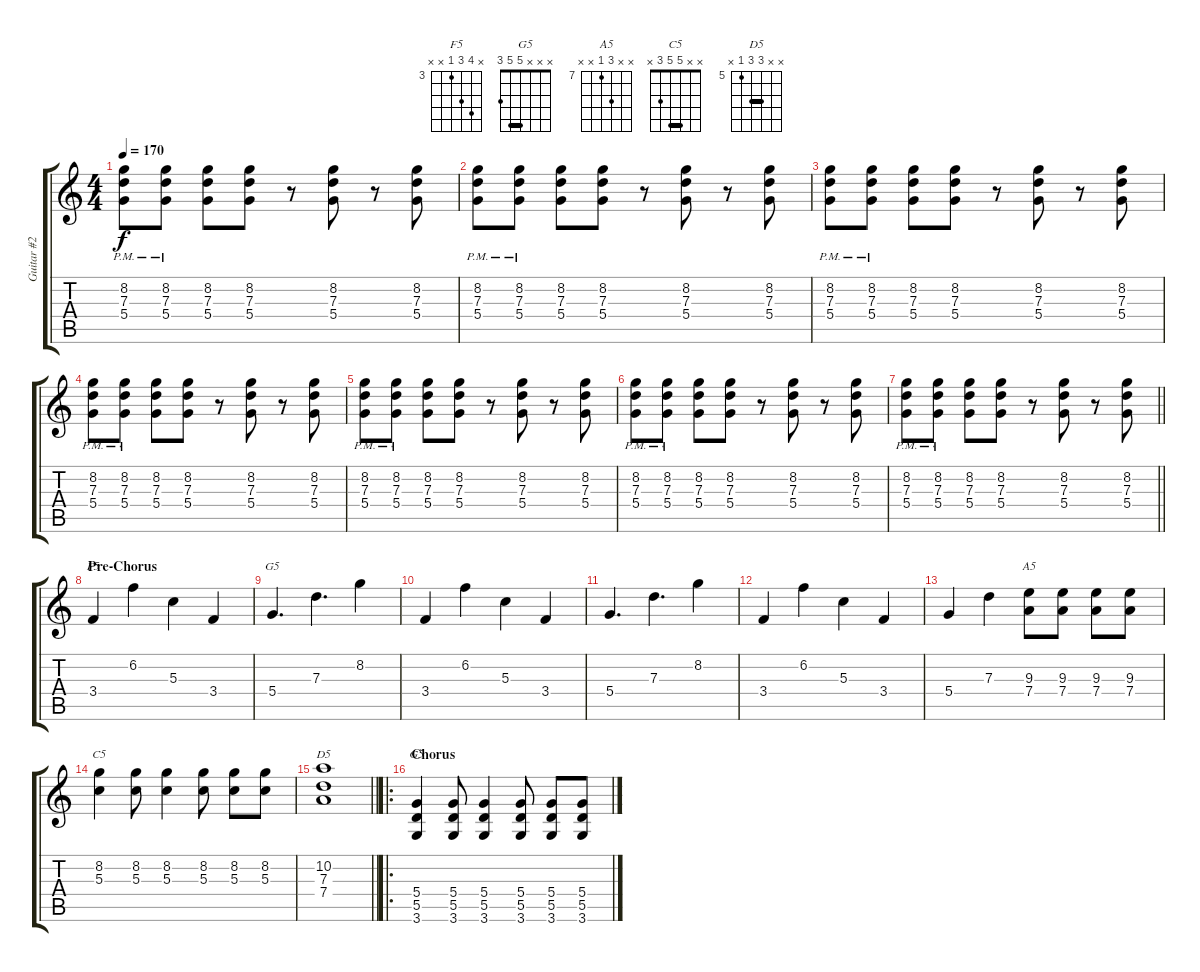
\track ("Guitar #2 (Laci Braun)" "Guitar #2 ") {instrument distortionguitar}
\staff {score tabs}
\tuning (E4 B3 G3 D3 A2 E2) {hide}
\chord ("F5" x 6 5 3 x x) {firstfret 3}
\chord ("G5" x 8 7 5 x x) {firstfret 5}
\chord ("A5" x x 9 7 x x) {firstfret 7}
\chord ("C5" x x 5 5 3 x) {barre 5}
\chord ("D5" x x 7 7 5 x) {firstfret 5 barre 7}
\chord ("G5" x x x 5 5 3) {barre 5}
\ts (4 4)
\tempo 170
\clef g2
\ks c
(8.2{pm} 7.3{pm} 5.4{pm}).8{dy f} (8.2{pm} 7.3{pm} 5.4{pm}).8 (8.2 7.3 5.4).8 (8.2 7.3 5.4).8 r.8 (8.2 7.3 5.4).8 r.8 (8.2 7.3 5.4).8 |
(8.2{pm} 7.3{pm} 5.4{pm}).8 (8.2{pm} 7.3{pm} 5.4{pm}).8 (8.2 7.3 5.4).8 (8.2 7.3 5.4).8 r.8 (8.2 7.3 5.4).8 r.8 (8.2 7.3 5.4).8 |
(8.2{pm} 7.3{pm} 5.4{pm}).8 (8.2{pm} 7.3{pm} 5.4{pm}).8 (8.2 7.3 5.4).8 (8.2 7.3 5.4).8 r.8 (8.2 7.3 5.4).8 r.8 (8.2 7.3 5.4).8 |
(8.2{pm} 7.3{pm} 5.4{pm}).8 (8.2{pm} 7.3{pm} 5.4{pm}).8 (8.2 7.3 5.4).8 (8.2 7.3 5.4).8 r.8 (8.2 7.3 5.4).8 r.8 (8.2 7.3 5.4).8 |
(8.2{pm} 7.3{pm} 5.4{pm}).8 (8.2{pm} 7.3{pm} 5.4{pm}).8 (8.2 7.3 5.4).8 (8.2 7.3 5.4).8 r.8 (8.2 7.3 5.4).8 r.8 (8.2 7.3 5.4).8 |
(8.2{pm} 7.3{pm} 5.4{pm}).8 (8.2{pm} 7.3{pm} 5.4{pm}).8 (8.2 7.3 5.4).8 (8.2 7.3 5.4).8 r.8 (8.2 7.3 5.4).8 r.8 (8.2 7.3 5.4).8 |
\barLineRight lightlight
(8.2{pm} 7.3{pm} 5.4{pm}).8 (8.2{pm} 7.3{pm} 5.4{pm}).8 (8.2 7.3 5.4).8 (8.2 7.3 5.4).8 r.8 (8.2 7.3 5.4).8 r.8 (8.2 7.3 5.4).8 |
\section ("" "Pre-Chorus")
3.4.4{ch "F5"} 6.2.4 5.3.4 3.4.4 |
5.4.4{d ch "G5"} 7.3.4{d} 8.2.4 |
3.4.4 6.2.4 5.3.4 3.4.4 |
5.4.4{d} 7.3.4{d} 8.2.4 |
3.4.4 6.2.4 5.3.4 3.4.4 |
5.4.4 7.3.4 (9.3 7.4).8{ch "A5"} (9.3 7.4).8 (9.3 7.4).8 (9.3 7.4).8 |
(8.2 5.3).4{ch "C5"} (8.2 5.3).8 (8.2 5.3).4 (8.2 5.3).8 (8.2 5.3).8 (8.2 5.3).8 |
\barLineRight lightlight
(10.2 7.3 7.4).1{ch "D5"} |
\ro
\section ("" "Chorus")
(5.4 5.5 3.6).4{ch "G5"} (5.4 5.5 3.6).8 (5.4 5.5 3.6).4 (5.4 5.5 3.6).8 (5.4 5.5 3.6).8 (5.4 5.5 3.6).8
